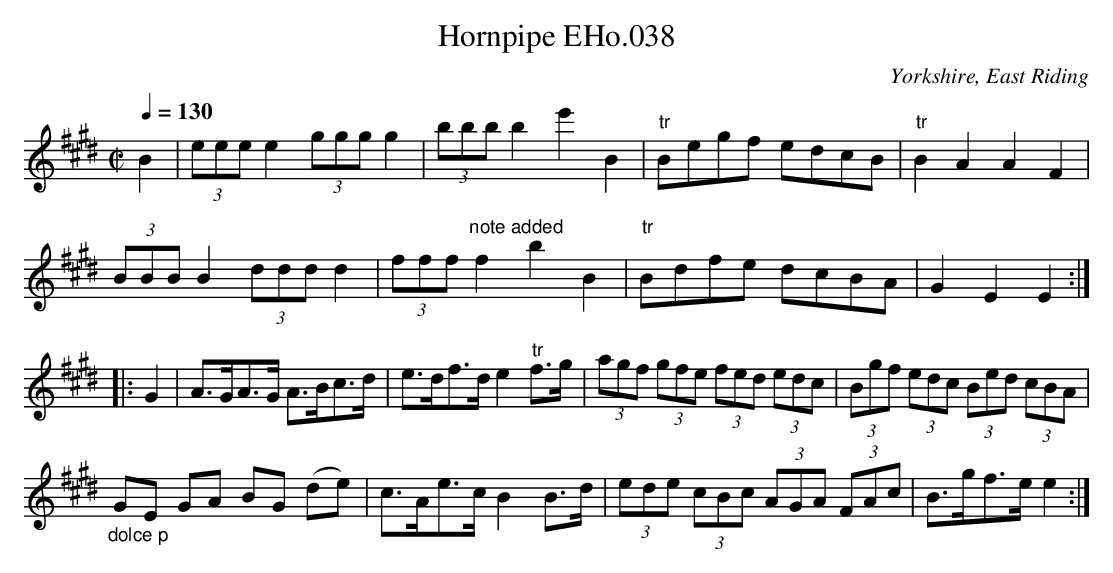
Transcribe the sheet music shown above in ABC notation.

X:1
T:Hornpipe EHo.038
M:C|
L:1/8
Q:1/4=130
O:Yorkshire, East Riding
K:E
B2|(3eee e2(3gggg2|(3bbbb2e'2B2|"tr"Begf edcB|"tr"B2A2A2F2|
(3BBBB2 (3dddd2|(3fff"note added"f2b2B2|"tr"Bdfe dcBA|G2E2E2:|
|:G2|A>GA>G A>Bc>d|e>df>de2"tr"f>g|(3agf (3gfe (3fed (3edc|(3Bgf (3edc (3Bed (3cBA|
"_dolce p"GE GA BG (de)|c>Ae>cB2B>d|(3ede (3cBc (3AGA (3FAc|B>gf>ee2:|
